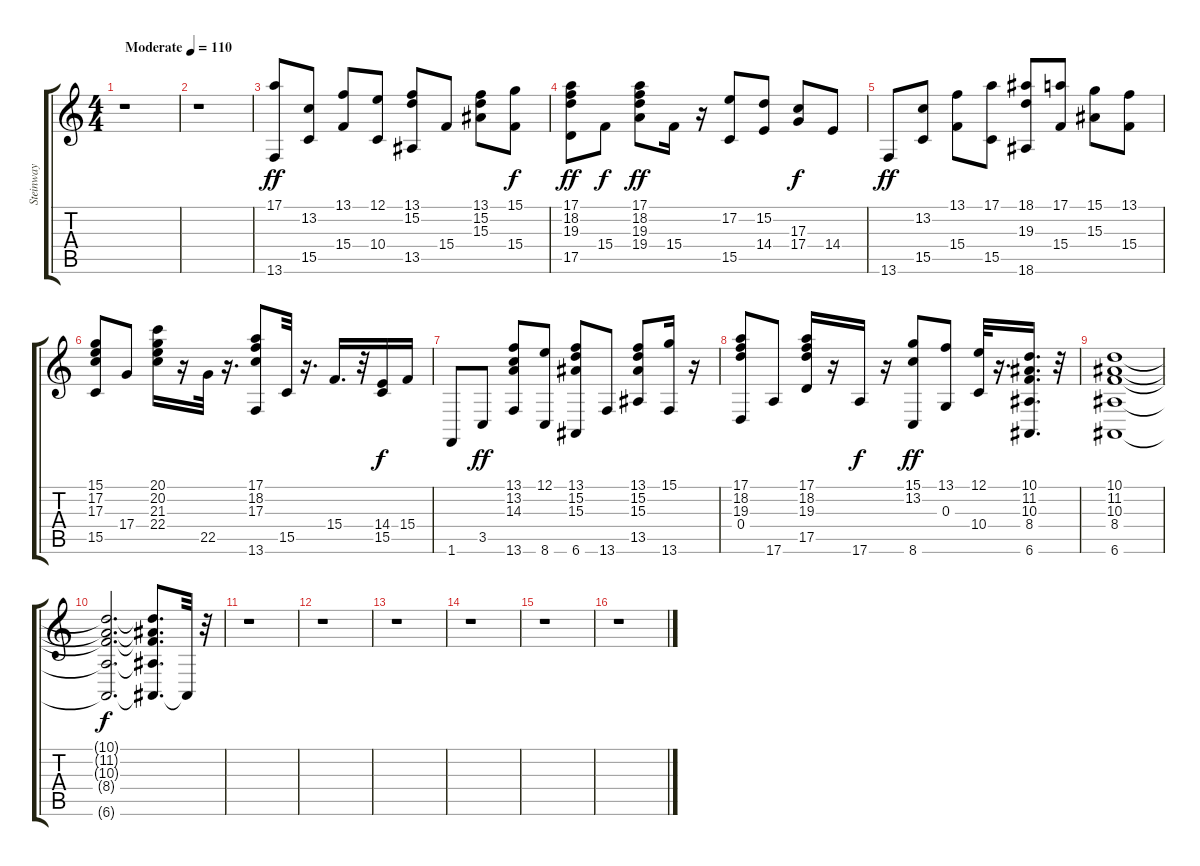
\track ("Steinway            " "Steinway  ") {instrument brightacousticpiano}
\staff {score tabs}
\tuning (E4 B3 G3 D3 A2 E2) {hide}
\ts (4 4)
\tempo (110 "Moderate")
\clef g2
\ks c
r.1{dy ff instrument brightacousticpiano} |
r.1 |
(17.1 13.6).8{volume 12} (13.2 15.5).8 (13.1 15.4).8 (12.1 10.4).8 (13.1 15.2 13.5).8 15.4.8 (13.1 15.2 15.3).8 (15.1 15.4).8{dy f} |
(17.1 18.2 19.3 17.5).8{dy ff} 15.4.8{dy f} (17.1 18.2 19.3 19.4).8{dy ff} 15.4.16 r.16 (17.2 15.5).8 (15.2 14.4).8 (17.3 17.4).8{dy f} 14.4.8 |
13.6.8{dy ff} (13.2 15.5).8 (13.1 15.4).8 (17.1 15.5).8 (18.1 19.3 18.6).8 (17.1 15.4).8 (15.1 15.3).8 (13.1 15.4).8 |
(15.1 17.2 17.3 15.5).8 17.4.8 (20.1 20.2 21.3 22.4).16 r.16 22.5.32 r.16{d} (17.1 18.2 17.3 13.6).8 15.5.32 r.16{d} 15.4.16{d} r.32 (14.4 15.5).16{dy f} 15.4.16 |
1.6.8 3.5.8{dy ff} (13.1 13.2 14.3 13.6).8 (12.1 8.6).8 (13.1 15.2 15.3 6.6).8 13.6.8 (13.1 15.2 15.3 13.5).8 (15.1 13.6).16 r.16 |
(17.1 18.2 19.3 0.4).8 17.6.8 (17.1 18.2 19.3 17.5).16 r.16 17.6.16{dy f} r.16 (15.1 13.2 8.6).8{dy ff} (13.1 0.3).8 (12.1 10.4).32 r.16{d} (10.1 11.2 10.3 8.4 6.6).16{d} r.32 |
(10.1 11.2 10.3 8.4 6.6).1 |
(10.1{t} 11.2{t} 10.3{t} 8.4{t} 6.6{t}).2{d dy f} (10.1{t} 11.2{t} 10.3{t} 8.4{t} 6.6{t}).8{d} 6.6{t}.32 r.32 |
r.1 |
r.1 |
r.1 |
r.1 |
r.1 |
r.1
